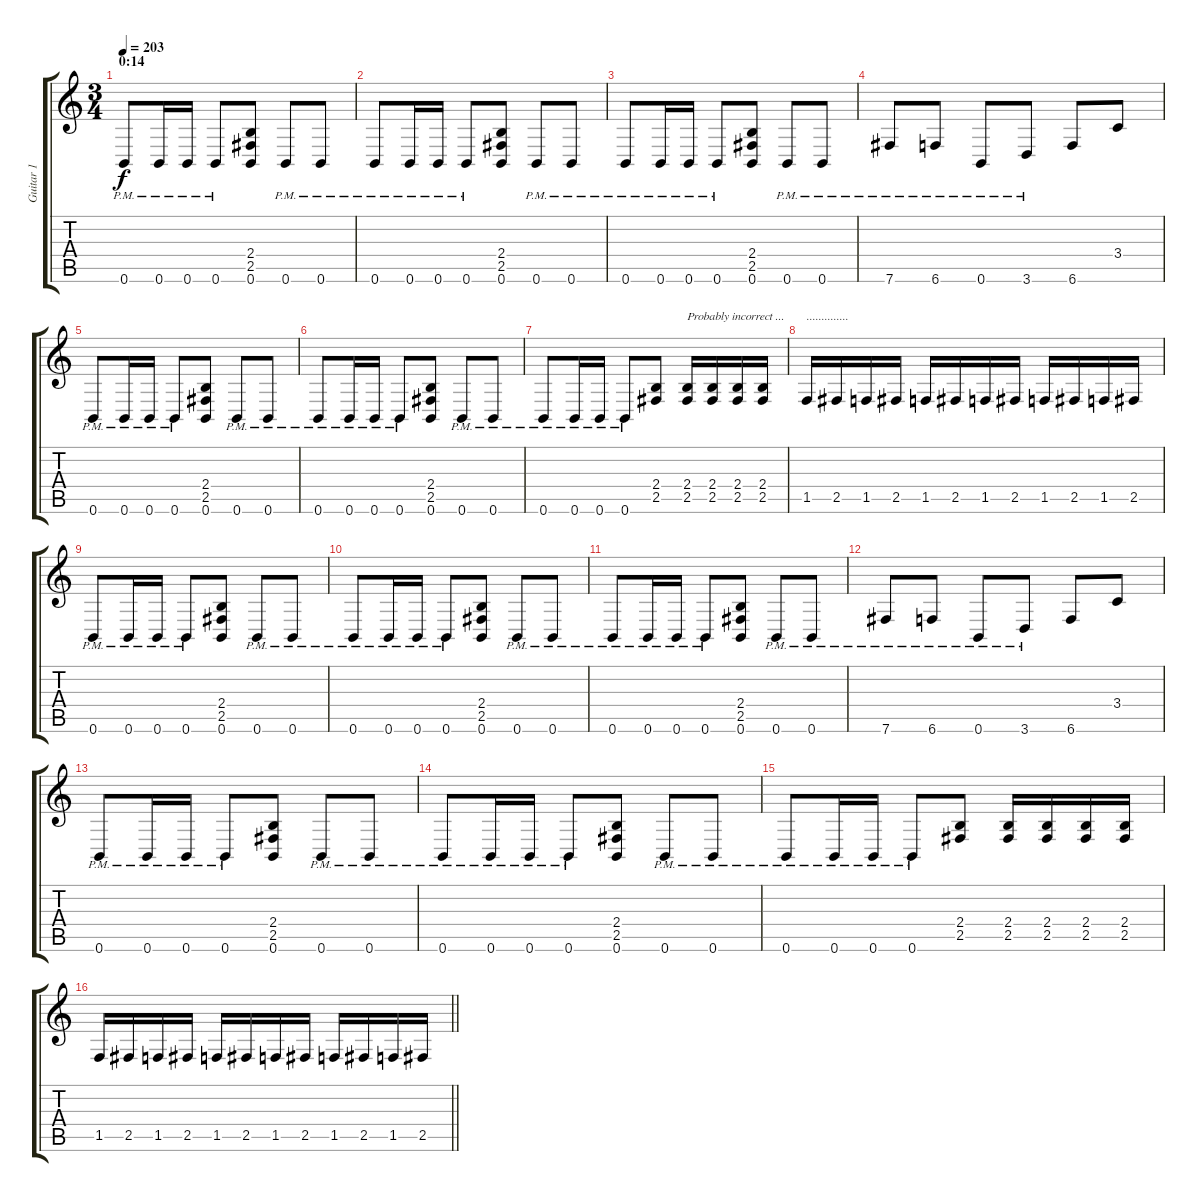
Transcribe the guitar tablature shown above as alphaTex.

\track ("Guitar 1" "Guitar 1") {instrument distortionguitar}
\staff {score tabs}
\tuning (B3 Gb3 D3 A2 E2 B1) {hide}
\ts (3 4)
\section ("" "0:14")
\tempo 203
\clef g2
\ks c
0.6{pm}.8{dy f} 0.6{pm}.16 0.6{pm}.16 0.6{pm}.8 (2.4 2.5 0.6).8 0.6{pm}.8 0.6{pm}.8 |
0.6{pm}.8 0.6{pm}.16 0.6{pm}.16 0.6{pm}.8 (2.4 2.5 0.6).8 0.6{pm}.8 0.6{pm}.8 |
0.6{pm}.8 0.6{pm}.16 0.6{pm}.16 0.6{pm}.8 (2.4 2.5 0.6).8 0.6{pm}.8 0.6{pm}.8 |
7.6{pm}.8 6.6{pm}.8 0.6{pm}.8 3.6{pm}.8 6.6.8 3.4.8 |
0.6{pm}.8 0.6{pm}.16 0.6{pm}.16 0.6{pm}.8 (2.4 2.5 0.6).8 0.6{pm}.8 0.6{pm}.8 |
0.6{pm}.8 0.6{pm}.16 0.6{pm}.16 0.6{pm}.8 (2.4 2.5 0.6).8 0.6{pm}.8 0.6{pm}.8 |
0.6{pm}.8 0.6{pm}.16 0.6{pm}.16 0.6{pm}.8 (2.4 2.5).8 (2.4 2.5).16{txt "Probably incorrect ..."} (2.4 2.5).16 (2.4 2.5).16 (2.4 2.5).16 |
1.5.16{txt ".............."} 2.5.16 1.5.16 2.5.16 1.5.16 2.5.16 1.5.16 2.5.16 1.5.16 2.5.16 1.5.16 2.5.16 |
0.6{pm}.8 0.6{pm}.16 0.6{pm}.16 0.6{pm}.8 (2.4 2.5 0.6).8 0.6{pm}.8 0.6{pm}.8 |
0.6{pm}.8 0.6{pm}.16 0.6{pm}.16 0.6{pm}.8 (2.4 2.5 0.6).8 0.6{pm}.8 0.6{pm}.8 |
0.6{pm}.8 0.6{pm}.16 0.6{pm}.16 0.6{pm}.8 (2.4 2.5 0.6).8 0.6{pm}.8 0.6{pm}.8 |
7.6{pm}.8 6.6{pm}.8 0.6{pm}.8 3.6{pm}.8 6.6.8 3.4.8 |
0.6{pm}.8 0.6{pm}.16 0.6{pm}.16 0.6{pm}.8 (2.4 2.5 0.6).8 0.6{pm}.8 0.6{pm}.8 |
0.6{pm}.8 0.6{pm}.16 0.6{pm}.16 0.6{pm}.8 (2.4 2.5 0.6).8 0.6{pm}.8 0.6{pm}.8 |
0.6{pm}.8 0.6{pm}.16 0.6{pm}.16 0.6{pm}.8 (2.4 2.5).8 (2.4 2.5).16 (2.4 2.5).16 (2.4 2.5).16 (2.4 2.5).16 |
\barLineRight lightlight
1.5.16 2.5.16 1.5.16 2.5.16 1.5.16 2.5.16 1.5.16 2.5.16 1.5.16 2.5.16 1.5.16 2.5.16
